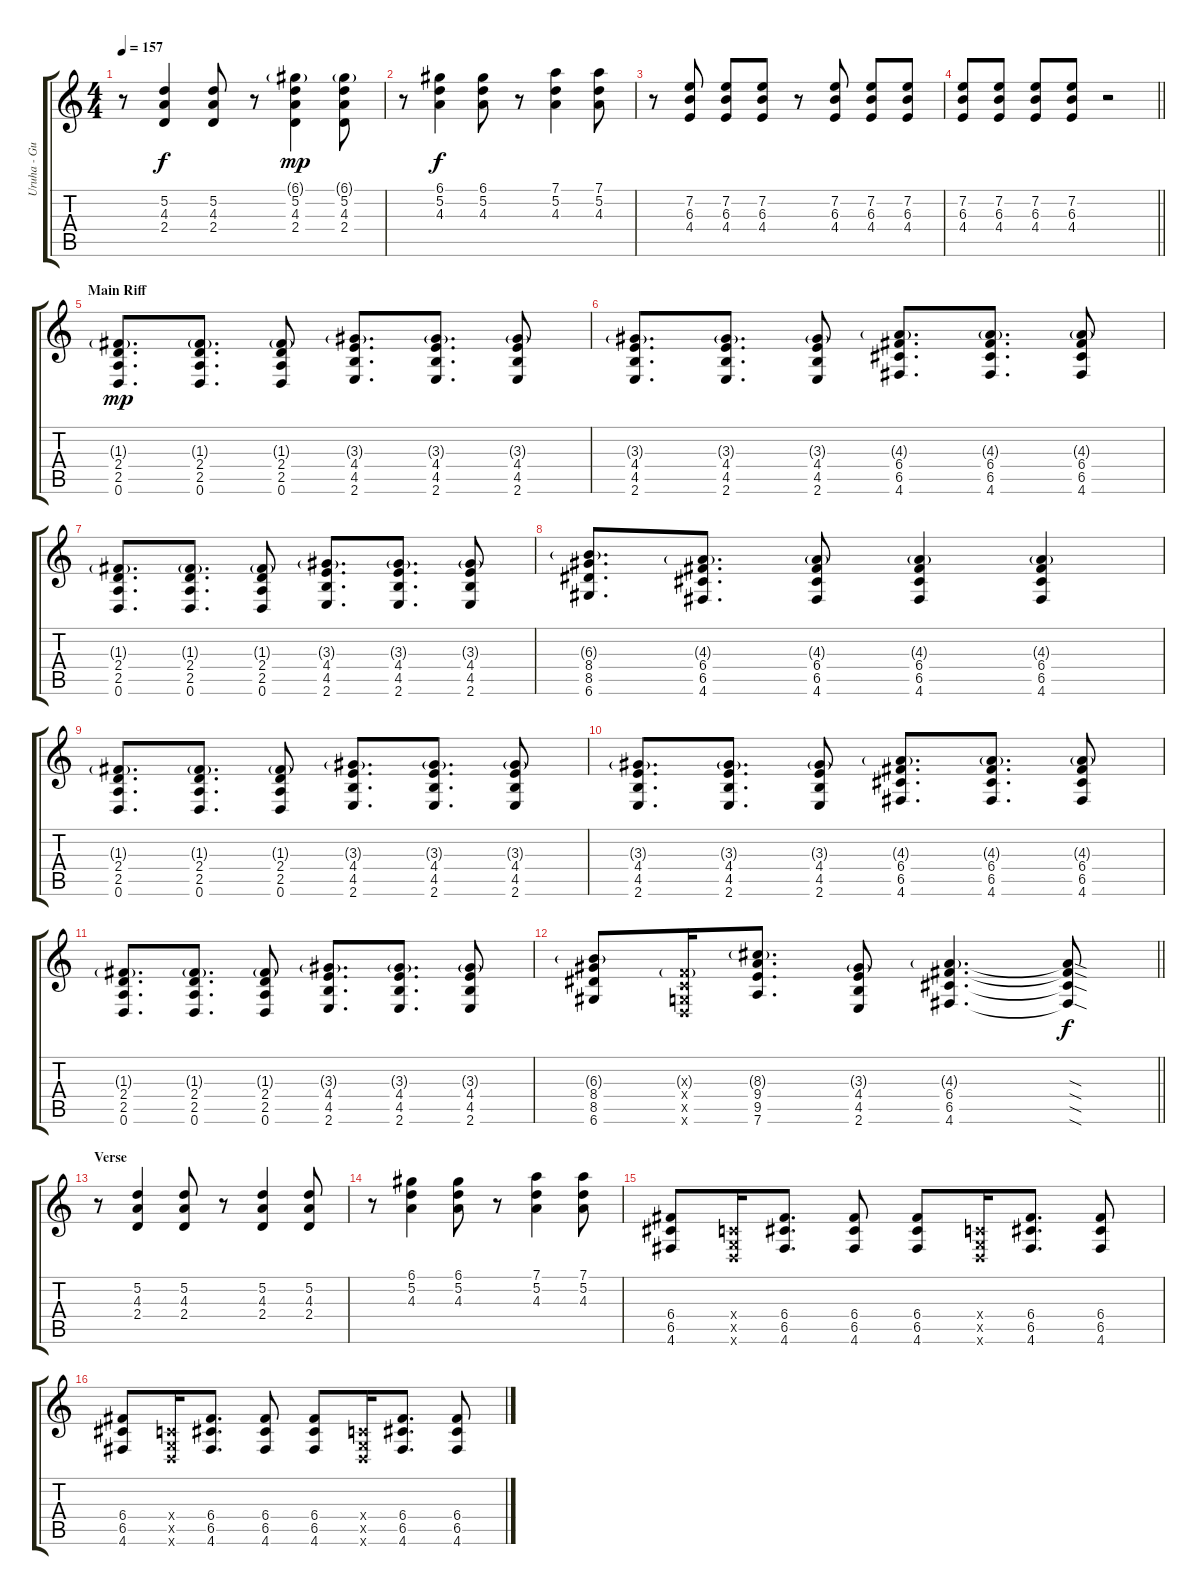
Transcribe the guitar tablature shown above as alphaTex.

\track ("Uruha - Guitar 1" "Uruha - Gu") {instrument distortionguitar}
\staff {score tabs}
\tuning (D4 A3 F3 C3 G2 D2) {hide}
\ts (4 4)
\tempo 157
\clef g2
\ks c
r.8{dy f} (5.2 4.3 2.4).4 (5.2 4.3 2.4).8 r.8 (6.1{g} 5.2 4.3 2.4).4{dy mp} (6.1{g} 5.2 4.3 2.4).8 |
r.8 (6.1 5.2 4.3).4{dy f} (6.1 5.2 4.3).8 r.8 (7.1 5.2 4.3).4 (7.1 5.2 4.3).8 |
r.8 (7.2 6.3 4.4).8 (7.2 6.3 4.4).8 (7.2 6.3 4.4).8 r.8 (7.2 6.3 4.4).8 (7.2 6.3 4.4).8 (7.2 6.3 4.4).8 |
\barLineRight lightlight
(7.2 6.3 4.4).8 (7.2 6.3 4.4).8 (7.2 6.3 4.4).8 (7.2 6.3 4.4).8 r.2 |
\section ("" "Main Riff")
(1.3{g} 2.4 2.5 0.6).8{d dy mp} (1.3{g} 2.4 2.5 0.6).8{d} (1.3{g} 2.4 2.5 0.6).8 (3.3{g} 4.4 4.5 2.6).8{d} (3.3{g} 4.4 4.5 2.6).8{d} (3.3{g} 4.4 4.5 2.6).8 |
(3.3{g} 4.4 4.5 2.6).8{d} (3.3{g} 4.4 4.5 2.6).8{d} (3.3{g} 4.4 4.5 2.6).8 (4.3{g} 6.4 6.5 4.6).8{d} (4.3{g} 6.4 6.5 4.6).8{d} (4.3{g} 6.4 6.5 4.6).8 |
(1.3{g} 2.4 2.5 0.6).8{d} (1.3{g} 2.4 2.5 0.6).8{d} (1.3{g} 2.4 2.5 0.6).8 (3.3{g} 4.4 4.5 2.6).8{d} (3.3{g} 4.4 4.5 2.6).8{d} (3.3{g} 4.4 4.5 2.6).8 |
(6.3{g} 8.4 8.5 6.6).8{d} (4.3{g} 6.4 6.5 4.6).8{d} (4.3{g} 6.4 6.5 4.6).8 (4.3{g} 6.4 6.5 4.6).4 (4.3{g} 6.4 6.5 4.6).4 |
(1.3{g} 2.4 2.5 0.6).8{d} (1.3{g} 2.4 2.5 0.6).8{d} (1.3{g} 2.4 2.5 0.6).8 (3.3{g} 4.4 4.5 2.6).8{d} (3.3{g} 4.4 4.5 2.6).8{d} (3.3{g} 4.4 4.5 2.6).8 |
(3.3{g} 4.4 4.5 2.6).8{d} (3.3{g} 4.4 4.5 2.6).8{d} (3.3{g} 4.4 4.5 2.6).8 (4.3{g} 6.4 6.5 4.6).8{d} (4.3{g} 6.4 6.5 4.6).8{d} (4.3{g} 6.4 6.5 4.6).8 |
(1.3{g} 2.4 2.5 0.6).8{d} (1.3{g} 2.4 2.5 0.6).8{d} (1.3{g} 2.4 2.5 0.6).8 (3.3{g} 4.4 4.5 2.6).8{d} (3.3{g} 4.4 4.5 2.6).8{d} (3.3{g} 4.4 4.5 2.6).8 |
\barLineRight lightlight
(6.3{g} 8.4 8.5 6.6).8 (0.3{g x} 0.4{x} 0.5{x} 0.6{x}).16 (8.3{g} 9.4 9.5 7.6).8{d} (3.3{g} 4.4 4.5 2.6).8 (4.3{g} 6.4 6.5 4.6).4{d} (4.3{sod t} 6.4{sod t} 6.5{sod t} 4.6{sod t}).8{dy f} |
\section ("" "Verse")
r.8 (5.2 4.3 2.4).4 (5.2 4.3 2.4).8 r.8 (5.2 4.3 2.4).4 (5.2 4.3 2.4).8 |
r.8 (6.1 5.2 4.3).4 (6.1 5.2 4.3).8 r.8 (7.1 5.2 4.3).4 (7.1 5.2 4.3).8 |
(6.4 6.5 4.6).8 (0.4{x} 0.5{x} 0.6{x}).16 (6.4 6.5 4.6).8{d} (6.4 6.5 4.6).8 (6.4 6.5 4.6).8 (0.4{x} 0.5{x} 0.6{x}).16 (6.4 6.5 4.6).8{d} (6.4 6.5 4.6).8 |
(6.4 6.5 4.6).8 (0.4{x} 0.5{x} 0.6{x}).16 (6.4 6.5 4.6).8{d} (6.4 6.5 4.6).8 (6.4 6.5 4.6).8 (0.4{x} 0.5{x} 0.6{x}).16 (6.4 6.5 4.6).8{d} (6.4 6.5 4.6).8
